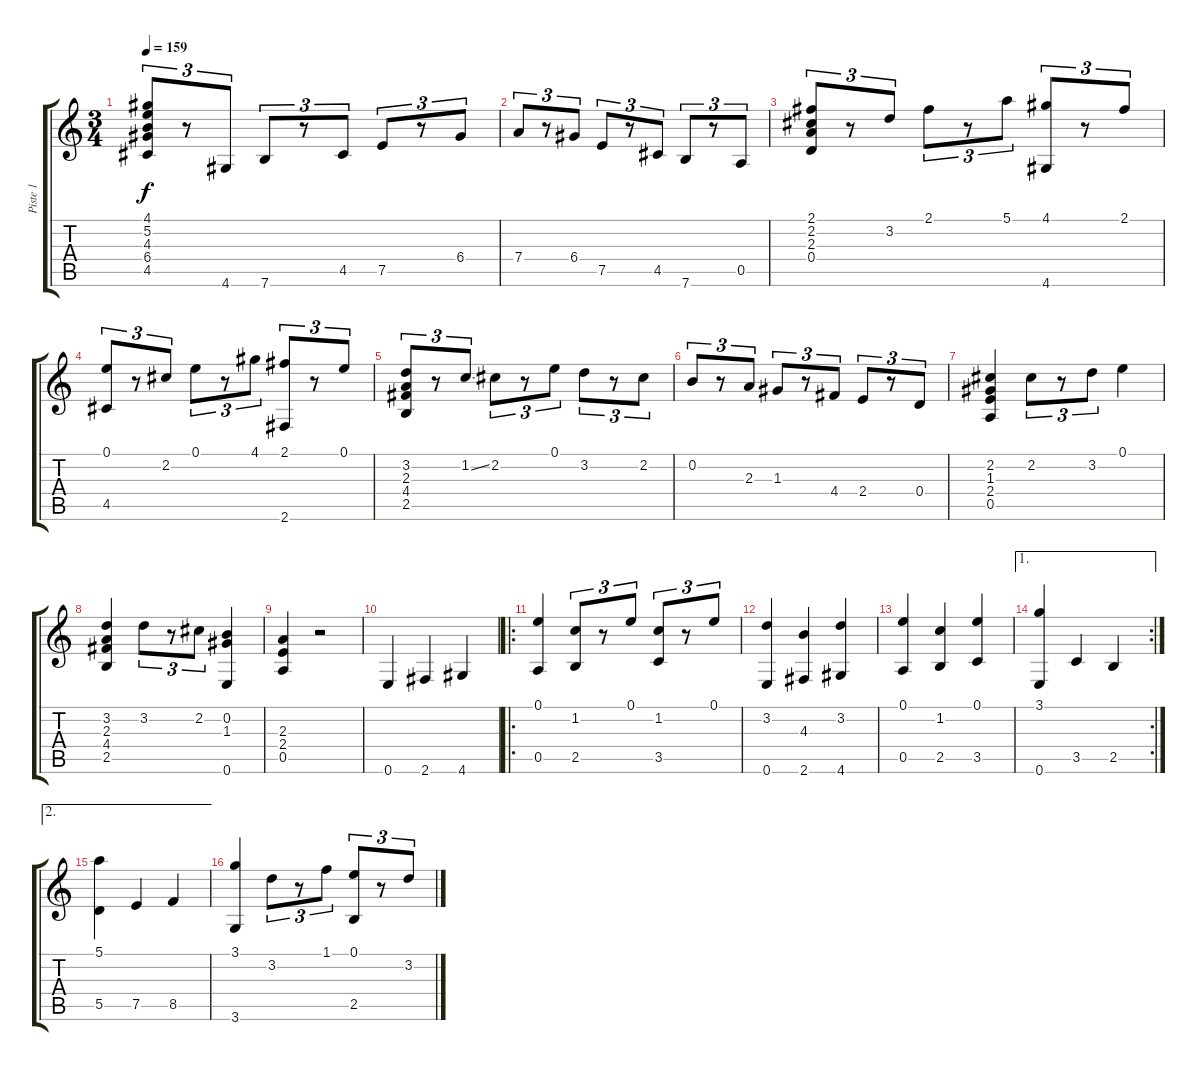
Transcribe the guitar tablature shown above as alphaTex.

\track ("Piste 1" "Piste 1") {instrument acousticguitarnylon}
\staff {score tabs}
\tuning (E4 B3 G3 D3 A2 E2) {hide}
\ts (3 4)
\tempo 159
\clef g2
\ks c
(4.1 5.2 4.3 6.4 4.5).8{tu (3 2) dy f} r.8{tu (3 2)} 4.6.8{tu (3 2)} 7.6.8{tu (3 2)} r.8{tu (3 2)} 4.5.8{tu (3 2)} 7.5.8{tu (3 2)} r.8{tu (3 2)} 6.4.8{tu (3 2)} |
7.4.8{tu (3 2)} r.8{tu (3 2)} 6.4.8{tu (3 2)} 7.5.8{tu (3 2)} r.8{tu (3 2)} 4.5.8{tu (3 2)} 7.6.8{tu (3 2)} r.8{tu (3 2)} 0.5.8{tu (3 2)} |
(2.1 2.2 2.3 0.4).8{tu (3 2)} r.8{tu (3 2)} 3.2.8{tu (3 2)} 2.1.8{tu (3 2)} r.8{tu (3 2)} 5.1.8{tu (3 2)} (4.1 4.6).8{tu (3 2)} r.8{tu (3 2)} 2.1.8{tu (3 2)} |
(0.1 4.5).8{tu (3 2)} r.8{tu (3 2)} 2.2.8{tu (3 2)} 0.1.8{tu (3 2)} r.8{tu (3 2)} 4.1.8{tu (3 2)} (2.1 2.6).8{tu (3 2)} r.8{tu (3 2)} 0.1.8{tu (3 2)} |
(3.2 2.3 4.4 2.5).8{tu (3 2)} r.8{tu (3 2)} 1.2{ss}.8{tu (3 2)} 2.2.8{tu (3 2)} r.8{tu (3 2)} 0.1.8{tu (3 2)} 3.2.8{tu (3 2)} r.8{tu (3 2)} 2.2.8{tu (3 2)} |
0.2.8{tu (3 2)} r.8{tu (3 2)} 2.3.8{tu (3 2)} 1.3.8{tu (3 2)} r.8{tu (3 2)} 4.4.8{tu (3 2)} 2.4.8{tu (3 2)} r.8{tu (3 2)} 0.4.8{tu (3 2)} |
(2.2 1.3 2.4 0.5).4 2.2.8{tu (3 2)} r.8{tu (3 2)} 3.2.8{tu (3 2)} 0.1.4 |
(3.2 2.3 4.4 2.5).4 3.2.8{tu (3 2)} r.8{tu (3 2)} 2.2.8{tu (3 2)} (0.2 1.3 0.6).4 |
(2.3 2.4 0.5).4 r.2 |
0.6.4 2.6.4 4.6.4 |
\ro
(0.1 0.5).4 (1.2 2.5).8{tu (3 2)} r.8{tu (3 2)} 0.1.8{tu (3 2)} (1.2 3.5).8{tu (3 2)} r.8{tu (3 2)} 0.1.8{tu (3 2)} |
(3.2 0.6).4 (4.3 2.6).4 (3.2 4.6).4 |
(0.1 0.5).4 (1.2 2.5).4 (0.1 3.5).4 |
\ae 1
\rc 2
(3.1 0.6).4 3.5.4 2.5.4 |
\ae 2
(5.1 5.5).4 7.5.4 8.5.4 |
(3.1 3.6).4 3.2.8{tu (3 2)} r.8{tu (3 2)} 1.1.8{tu (3 2)} (0.1 2.5).8{tu (3 2)} r.8{tu (3 2)} 3.2.8{tu (3 2)}
